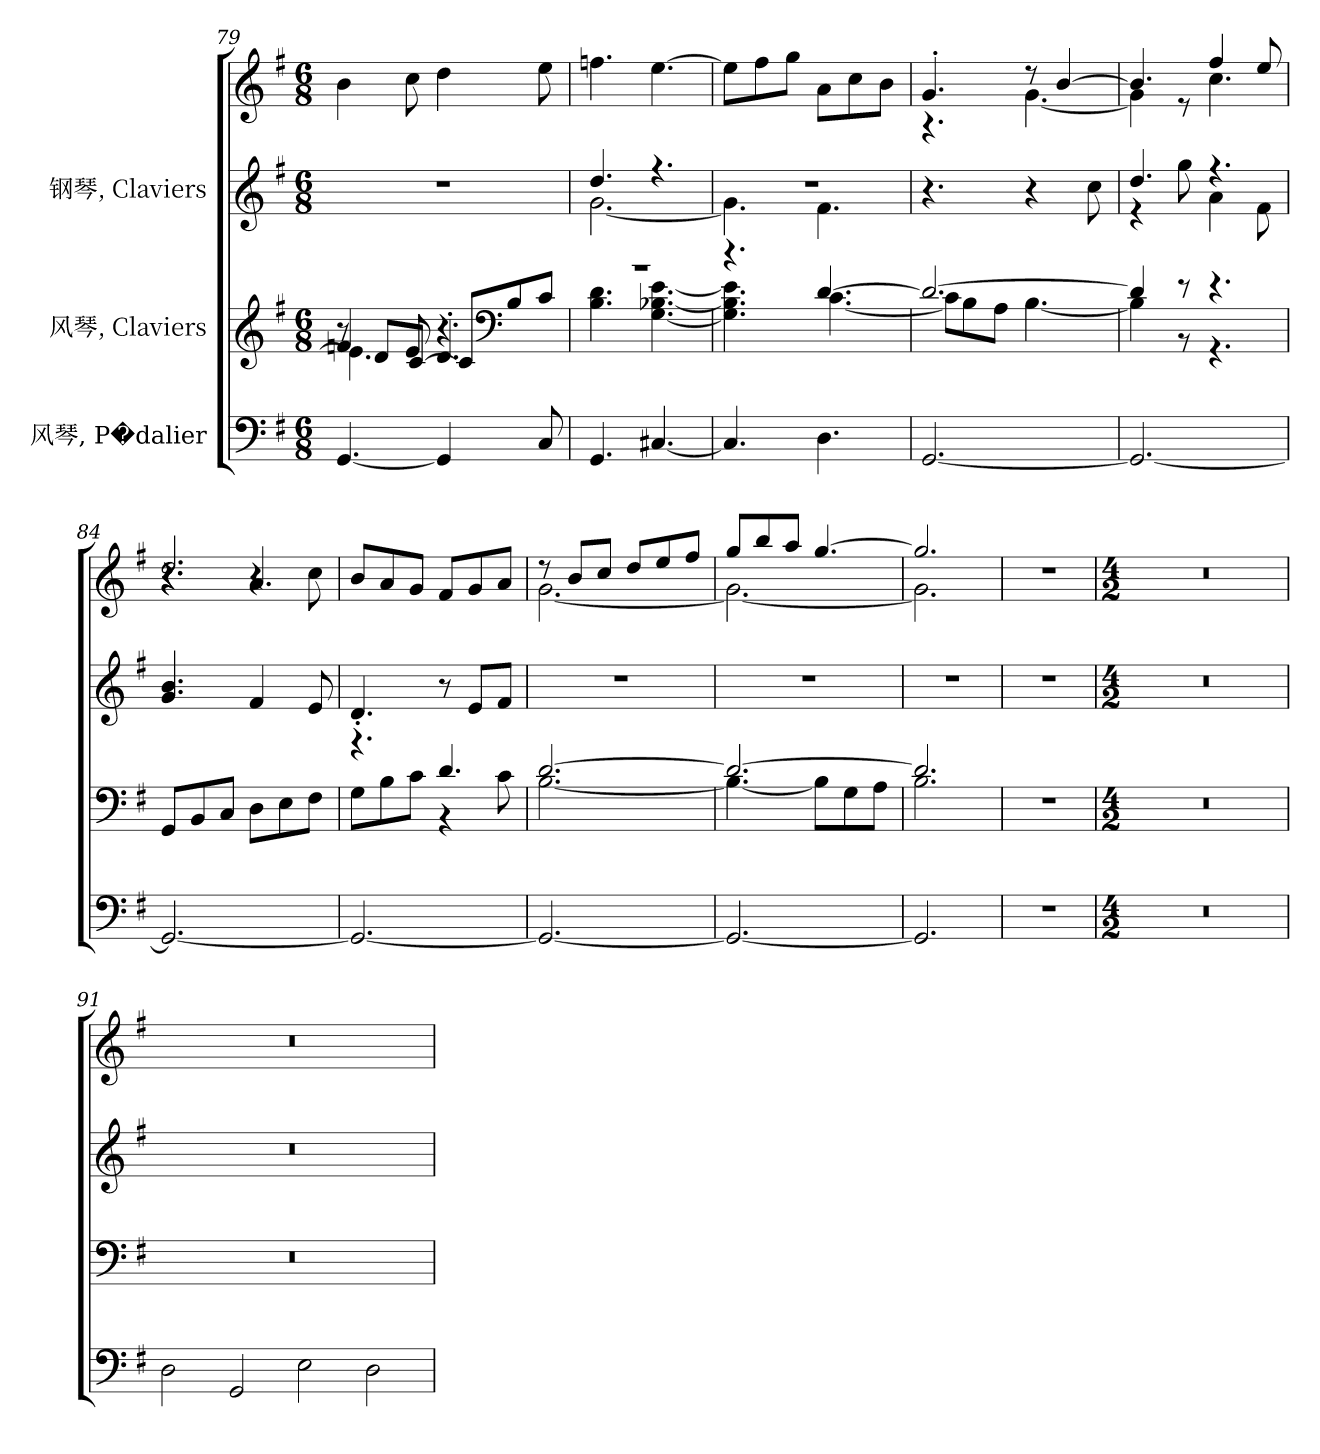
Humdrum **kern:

**kern	**kern	**kern	**kern
*part3	*part2	*part1	*part1
*staff4	*staff3	*staff2	*staff1
*I"风琴, P�dalier	*I"风琴, Claviers	*I"钢琴, Claviers	*
!!LO:LB:g=z
*clefF4	*clefG2	*clefG2	*clefG2
*k[f#]	*k[f#]	*k[f#]	*k[f#]
*M6/8	*M6/8	*M6/8	*M6/8
=79	=79	=79	=79
*	*^	*	*
*	*	*^	*	*
[4.GG/	4fn/	4.e\]	8r	2.r	4b\
.	.	.	8d/L	.	.
.	8e/	.	[8c/J	.	8cc\
4GG/]	4.d'/	4.r	8c/L]	.	4dd\
*	*clefF4	*	*	*	*
.	.	.	8B/	.	.
8C/	.	.	8c/J	.	8ee\
*	*	*v	*v	*	*
=80	=80	=80	=80	=80
*	*	*	*^	*
4.GG/	2.r	4.B\ 4.d\	4.dd/	[2.g\	4.ffn\
[4.C#X/	.	[4.G\ [4.B-X\ [4.e\	4.r	.	[4.ee\
=81	=81	=81	=81	=81	=81
4.C#/]	4.r	4.G\] 4.B-\] 4.e\]	2.r	4.g\]	8ee\L]
.	.	.	.	.	8ff#\
.	.	.	.	.	8gg\J
4.D\	[4.d/	[4.c\	.	4.f#\	8a\L
.	.	.	.	.	8cc\
.	.	.	.	.	8b\J
*	*	*	*v	*v	*
=82	=82	=82	=82	=82
*	*	*	*	*^
[2.GG/	2.d/_	8c\L]	4.r	4.g'/	4.r
.	.	8B\	.	.	.
.	.	8A\J	.	.	.
.	.	[4.B\	4r	8r	[4.g\
.	.	.	.	[4b/	.
.	.	.	8cc\	.	.
=83	=83	=83	=83	=83	=83
*	*	*	*^	*	*
2.GG/_	4d/]	4B\]	4.dd/	4r	4.b/]	4g\]
.	8r	8r	.	8gg\	.	8r
.	4.r	4.r	4.r	4a\	4ff#/	4.cc\
.	.	.	.	8f#\	8ee/	.
*	*v	*v	*	*	*	*
*	*	*v	*v	*	*
!!LO:PB:g=z
=84	=84	=84	=84	=84
*	*	*	*	*^
2.GG/_	8GG/L	4.g/ 4.b/	2.dd/	4.r	4.r
.	8BB/	.	.	.	.
.	8C/J	.	.	.	.
.	8D\L	4f#/	.	4r	4.a/
.	8E\	.	.	.	.
.	8F#\J	8e/	.	8cc\	.
*	*	*	*v	*v	*v
=85	=85	=85	=85
*	*^	*	*
2.GG/_	4.r	8G\L	4.d'/	8b/L
.	.	8B\	.	8a/
.	.	8c\J	.	8g/J
.	4.d/	4r	8r	8f#/L
.	.	.	8e/L	8g/
.	.	8c\	8f#/J	8a/J
=86	=86	=86	=86	=86
*	*	*	*	*MM84
*	*	*	*	*^
2.GG/_	[2.d/	[2.B\	2.r	8r	[2.g\
.	.	.	.	8b/L	.
.	.	.	.	8cc/J	.
.	.	.	.	8dd/L	.
.	.	.	.	8ee/	.
.	.	.	.	8ff#/J	.
=87	=87	=87	=87	=87	=87
*	*	*	*	*MM80	*
2.GG/_	2.d/_	4.B\_	2.r	8gg/L	2.g\_
.	.	.	.	8bb/	.
.	.	.	.	8aa/J	.
.	.	8B\L]	.	[4.gg/	.
.	.	8G\	.	.	.
.	.	8A\J	.	.	.
=88	=88	=88	=88	=88	=88
*	*	*	*	*MM40	*
2.GG/]	2.d/]	2.B\	2.r	2.gg/]	2.g\]
*	*v	*v	*	*v	*v
=89	=89	=89	=89
*	*	*	*MM92
2.r	2.r	2.r	2.r
=90	=90	=90	=90
*M4/2	*M4/2	*M4/2	*M4/2
0r	0r	0r	0r
!!LO:LB:g=z
=91	=91	=91	=91
2D\	0r	0r	0r
2GG/	.	.	.
2E\	.	.	.
2D\	.	.	.
=	=	=	=
*-	*-	*-	*-
